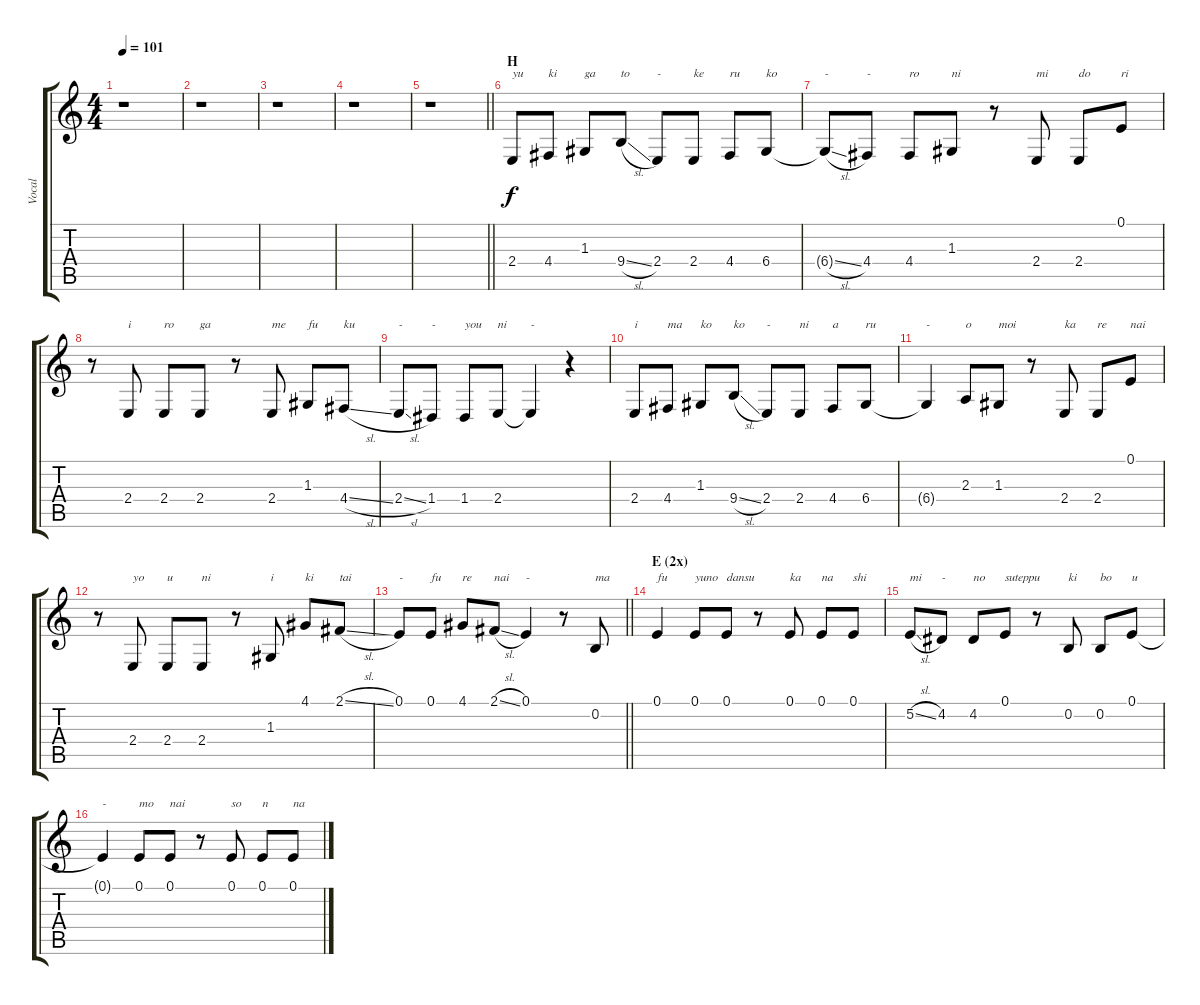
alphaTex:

\track ("Vocal" "Vocal") {instrument clarinet}
\staff {score tabs}
\tuning (E4 B3 G3 D3 A2 E2) {hide}
\ts (4 4)
\tempo 101
\clef g2
\ks c
r.1{dy f} |
r.1 |
r.1 |
r.1 |
\barLineRight lightlight
r.1 |
\section ("" "H")
2.4.8{txt "yu"} 4.4.8{txt "ki"} 1.3.8{txt "ga"} 9.4{sl}.8{txt "to"} 2.4.8{txt "-"} 2.4.8{txt "ke"} 4.4.8{txt "ru"} 6.4.8{txt "ko"} |
6.4{sl t}.8{txt "-"} 4.4.8{txt "-"} 4.4.8{txt "ro"} 1.3.8{txt "ni"} r.8 2.4.8{txt "mi"} 2.4.8{txt "do"} 0.1.8{txt "ri"} |
r.8 2.4.8{txt "i"} 2.4.8{txt "ro"} 2.4.8{txt "ga"} r.8 2.4.8{txt "me"} 1.3.8{txt "fu"} 4.4{sl}.8{txt "ku"} |
2.4{sl}.8{txt "-"} 1.4.8{txt "-"} 1.4.8{txt "you"} 2.4.8{txt "ni"} 2.4{t}.4{txt "-"} r.4 |
2.4.8{txt "i"} 4.4.8{txt "ma"} 1.3.8{txt "ko"} 9.4{sl}.8{txt "ko"} 2.4.8{txt "-"} 2.4.8{txt "ni"} 4.4.8{txt "a"} 6.4.8{txt "ru"} |
6.4{t}.4{txt "-"} 2.3.8{txt "o"} 1.3.8{txt "moi"} r.8 2.4.8{txt "ka"} 2.4.8{txt "re"} 0.1.8{txt "nai"} |
r.8 2.4.8{txt "yo"} 2.4.8{txt "u"} 2.4.8{txt "ni"} r.8 1.3.8{txt "i"} 4.1.8{txt "ki"} 2.1{sl}.8{txt "tai"} |
\barLineRight lightlight
0.1.8{txt "-"} 0.1.8{txt "fu"} 4.1.8{txt "re"} 2.1{sl}.8{txt "nai"} 0.1.4{txt "-"} r.8 0.2.8{txt "ma"} |
\section ("" "E (2x)")
0.1.4{txt "fu"} 0.1.8{txt "yuno"} 0.1.8{txt "dansu"} r.8 0.1.8{txt "ka"} 0.1.8{txt "na"} 0.1.8{txt "shi"} |
5.2{sl}.8{txt "mi"} 4.2.8{txt "-"} 4.2.8{txt "no"} 0.1.8{txt "suteppu"} r.8 0.2.8{txt "ki"} 0.2.8{txt "bo"} 0.1.8{txt "u"} |
0.1{t}.4{txt "-"} 0.1.8{txt "mo"} 0.1.8{txt "nai"} r.8 0.1.8{txt "so"} 0.1.8{txt "n"} 0.1.8{txt "na"}
